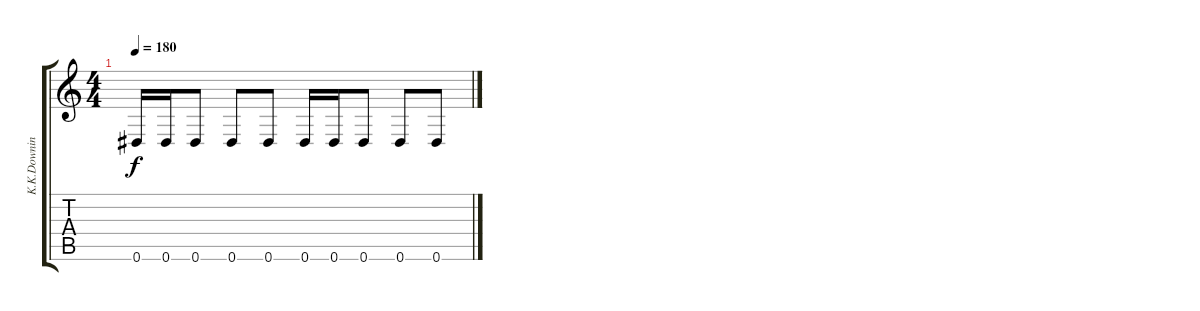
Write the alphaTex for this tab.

\track ("K.K.Downing" "K.K.Downin") {instrument distortionguitar}
\staff {score tabs}
\tuning (Eb4 Bb3 Gb3 Db3 Ab2 Eb2) {hide}
\ts (4 4)
\tempo 180
\clef g2
\ks c
0.6.16{dy f} 0.6.16 0.6.8 0.6.8 0.6.8 0.6.16 0.6.16 0.6.8 0.6.8 0.6.8
